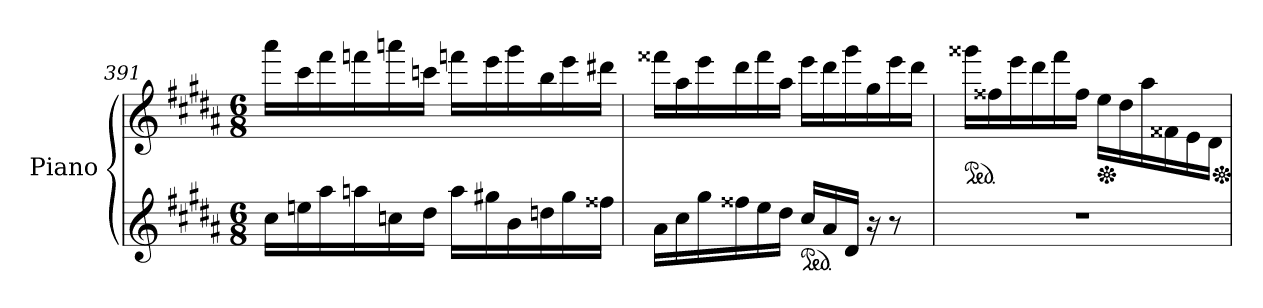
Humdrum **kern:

**kern	**kern
*part1	*part1
*staff2	*staff1
*I"Piano	*
*I'Pno.	*
*clefG2	*clefG2
*k[f#c#g#d#a#]	*k[f#c#g#d#a#]
*M6/8	*M6/8
=391	=391
16cc#\LL	16aaa#\LL
16een\	16ccc#\
16aa#\	16fff#\
16aan\	16fffn\
16ccn\	16aaan\
16dd#\JJ	16cccn\JJ
16aa\LL	16fffn\LL
16gg#X\	16eee\
16b\	16ggg#\
16ddn\	16bb\
16gg#\	16eee\
16ff##X\JJ	16ddd#X\JJ
!!LO:PB:g=z
=392	=392
16a#\LL	16fff##X\LL
16cc#\	16aa#\
16gg#\	16eee\
16ff##X\	16ddd#\
16ee\	16fff##\
16dd#\JJ	16aa#\JJ
*ped	*
16cc#/LL	16eee\LL
16a#/	16ddd#\
16d#/JJ	16ggg#\
16r	16gg#\
8r	16eee\
.	16ddd#\JJ
=393	=393
*	*ped
2.r	16ggg##X\LL
.	16ff##X\
.	16eee\
.	16ddd#\
.	16fff#\
.	16ff##\JJ
*	*Xped
.	16ee\LL
.	16dd#\
.	16aa#\
.	16f##X\
.	16e\
.	16d#\JJ
*	*Xped
=	=
*-	*-
